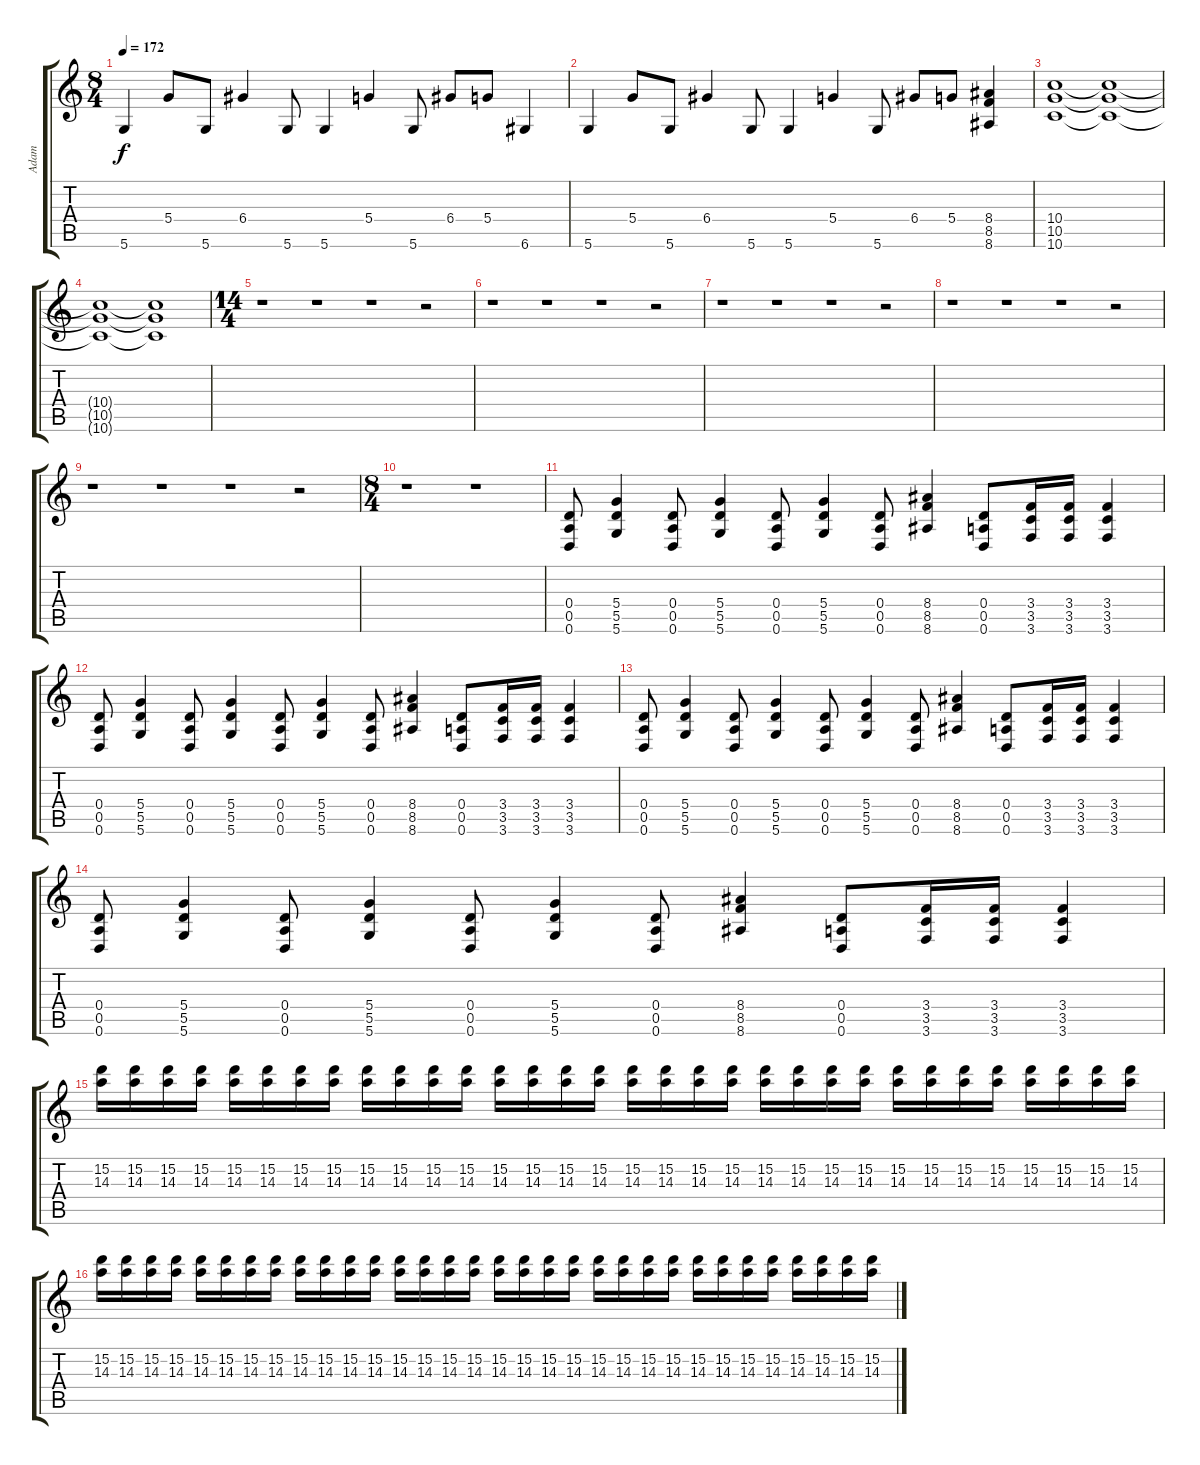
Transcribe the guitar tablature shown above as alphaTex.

\track ("Adam" "Adam") {instrument overdrivenguitar}
\staff {score tabs}
\tuning (E4 B3 G3 D3 A2 D2) {hide}
\ts (8 4)
\tempo 172
\clef g2
\ks c
5.6.4{dy f} 5.4.8 5.6.8 6.4.4 5.6.8 5.6.4 5.4.4 5.6.8 6.4.8 5.4.8 6.6.4 |
5.6.4 5.4.8 5.6.8 6.4.4 5.6.8 5.6.4 5.4.4 5.6.8 6.4.8 5.4.8 (8.4 8.5 8.6).4 |
(10.4 10.5 10.6).1 (10.4{t} 10.5{t} 10.6{t}).1 |
(10.4{t} 10.5{t} 10.6{t}).1 (10.4{t} 10.5{t} 10.6{t}).1 |
\ts (14 4)
r.1 r.1 r.1 r.2 |
r.1 r.1 r.1 r.2 |
r.1 r.1 r.1 r.2 |
r.1 r.1 r.1 r.2 |
r.1 r.1 r.1 r.2 |
\ts (8 4)
r.1 r.1 |
(0.4 0.5 0.6).8 (5.4 5.5 5.6).4 (0.4 0.5 0.6).8 (5.4 5.5 5.6).4 (0.4 0.5 0.6).8 (5.4 5.5 5.6).4 (0.4 0.5 0.6).8 (8.4 8.5 8.6).4 (0.4 0.5 0.6).8 (3.4 3.5 3.6).16 (3.4 3.5 3.6).16 (3.4 3.5 3.6).4 |
(0.4 0.5 0.6).8 (5.4 5.5 5.6).4 (0.4 0.5 0.6).8 (5.4 5.5 5.6).4 (0.4 0.5 0.6).8 (5.4 5.5 5.6).4 (0.4 0.5 0.6).8 (8.4 8.5 8.6).4 (0.4 0.5 0.6).8 (3.4 3.5 3.6).16 (3.4 3.5 3.6).16 (3.4 3.5 3.6).4 |
(0.4 0.5 0.6).8 (5.4 5.5 5.6).4 (0.4 0.5 0.6).8 (5.4 5.5 5.6).4 (0.4 0.5 0.6).8 (5.4 5.5 5.6).4 (0.4 0.5 0.6).8 (8.4 8.5 8.6).4 (0.4 0.5 0.6).8 (3.4 3.5 3.6).16 (3.4 3.5 3.6).16 (3.4 3.5 3.6).4 |
(0.4 0.5 0.6).8 (5.4 5.5 5.6).4 (0.4 0.5 0.6).8 (5.4 5.5 5.6).4 (0.4 0.5 0.6).8 (5.4 5.5 5.6).4 (0.4 0.5 0.6).8 (8.4 8.5 8.6).4 (0.4 0.5 0.6).8 (3.4 3.5 3.6).16 (3.4 3.5 3.6).16 (3.4 3.5 3.6).4 |
(15.2 14.3).16 (15.2 14.3).16 (15.2 14.3).16 (15.2 14.3).16 (15.2 14.3).16 (15.2 14.3).16 (15.2 14.3).16 (15.2 14.3).16 (15.2 14.3).16 (15.2 14.3).16 (15.2 14.3).16 (15.2 14.3).16 (15.2 14.3).16 (15.2 14.3).16 (15.2 14.3).16 (15.2 14.3).16 (15.2 14.3).16 (15.2 14.3).16 (15.2 14.3).16 (15.2 14.3).16 (15.2 14.3).16 (15.2 14.3).16 (15.2 14.3).16 (15.2 14.3).16 (15.2 14.3).16 (15.2 14.3).16 (15.2 14.3).16 (15.2 14.3).16 (15.2 14.3).16 (15.2 14.3).16 (15.2 14.3).16 (15.2 14.3).16 |
(15.2 14.3).16 (15.2 14.3).16 (15.2 14.3).16 (15.2 14.3).16 (15.2 14.3).16 (15.2 14.3).16 (15.2 14.3).16 (15.2 14.3).16 (15.2 14.3).16 (15.2 14.3).16 (15.2 14.3).16 (15.2 14.3).16 (15.2 14.3).16 (15.2 14.3).16 (15.2 14.3).16 (15.2 14.3).16 (15.2 14.3).16 (15.2 14.3).16 (15.2 14.3).16 (15.2 14.3).16 (15.2 14.3).16 (15.2 14.3).16 (15.2 14.3).16 (15.2 14.3).16 (15.2 14.3).16 (15.2 14.3).16 (15.2 14.3).16 (15.2 14.3).16 (15.2 14.3).16 (15.2 14.3).16 (15.2 14.3).16 (15.2 14.3).16
